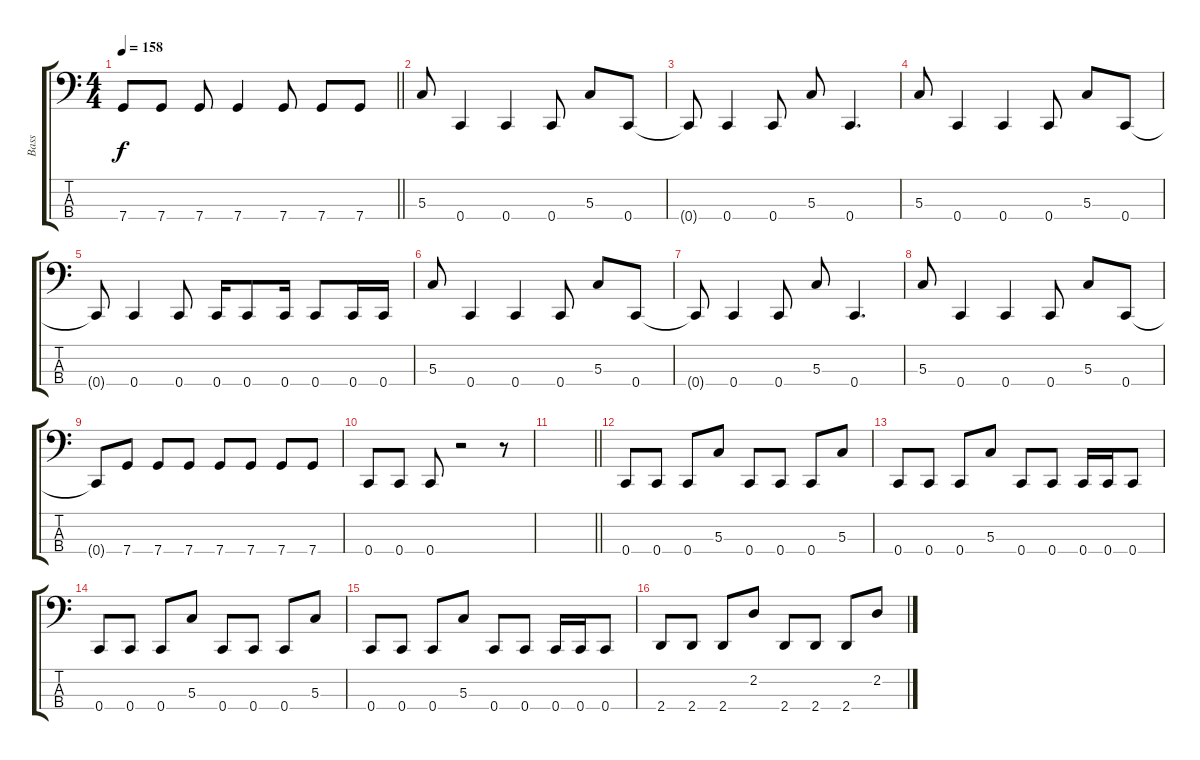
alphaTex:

\track ("Bass" "Bass") {instrument electricbasspick}
\staff {score tabs}
\tuning (F2 C2 G1 C1) {hide}
\ts (4 4)
\tempo 158
\clef f4
\barLineRight lightlight
\ks c
7.4{t}.8{dy f} 7.4.8 7.4.8 7.4.4 7.4.8 7.4.8 7.4.8 |
\section ("" " ")
5.3.8 0.4.4 0.4.4 0.4.8 5.3.8 0.4.8 |
0.4{t}.8 0.4.4 0.4.8 5.3.8 0.4.4{d} |
5.3.8 0.4.4 0.4.4 0.4.8 5.3.8 0.4.8 |
0.4{t}.8 0.4.4 0.4.8 0.4.16 0.4.8 0.4.16 0.4.8 0.4.16 0.4.16 |
5.3.8 0.4.4 0.4.4 0.4.8 5.3.8 0.4.8 |
0.4{t}.8 0.4.4 0.4.8 5.3.8 0.4.4{d} |
5.3.8 0.4.4 0.4.4 0.4.8 5.3.8 0.4.8 |
0.4{t}.8 7.4.8 7.4.8 7.4.8 7.4.8 7.4.8 7.4.8 7.4.8 |
0.4.8 0.4.8 0.4.8 r.2 r.8 |
\barLineRight lightlight
|
\section ("" " ")
0.4.8 0.4.8 0.4.8 5.3.8 0.4.8 0.4.8 0.4.8 5.3.8 |
0.4.8 0.4.8 0.4.8 5.3.8 0.4.8 0.4.8 0.4.16 0.4.16 0.4.8 |
0.4.8 0.4.8 0.4.8 5.3.8 0.4.8 0.4.8 0.4.8 5.3.8 |
0.4.8 0.4.8 0.4.8 5.3.8 0.4.8 0.4.8 0.4.16 0.4.16 0.4.8 |
2.4.8 2.4.8 2.4.8 2.2.8 2.4.8 2.4.8 2.4.8 2.2.8
